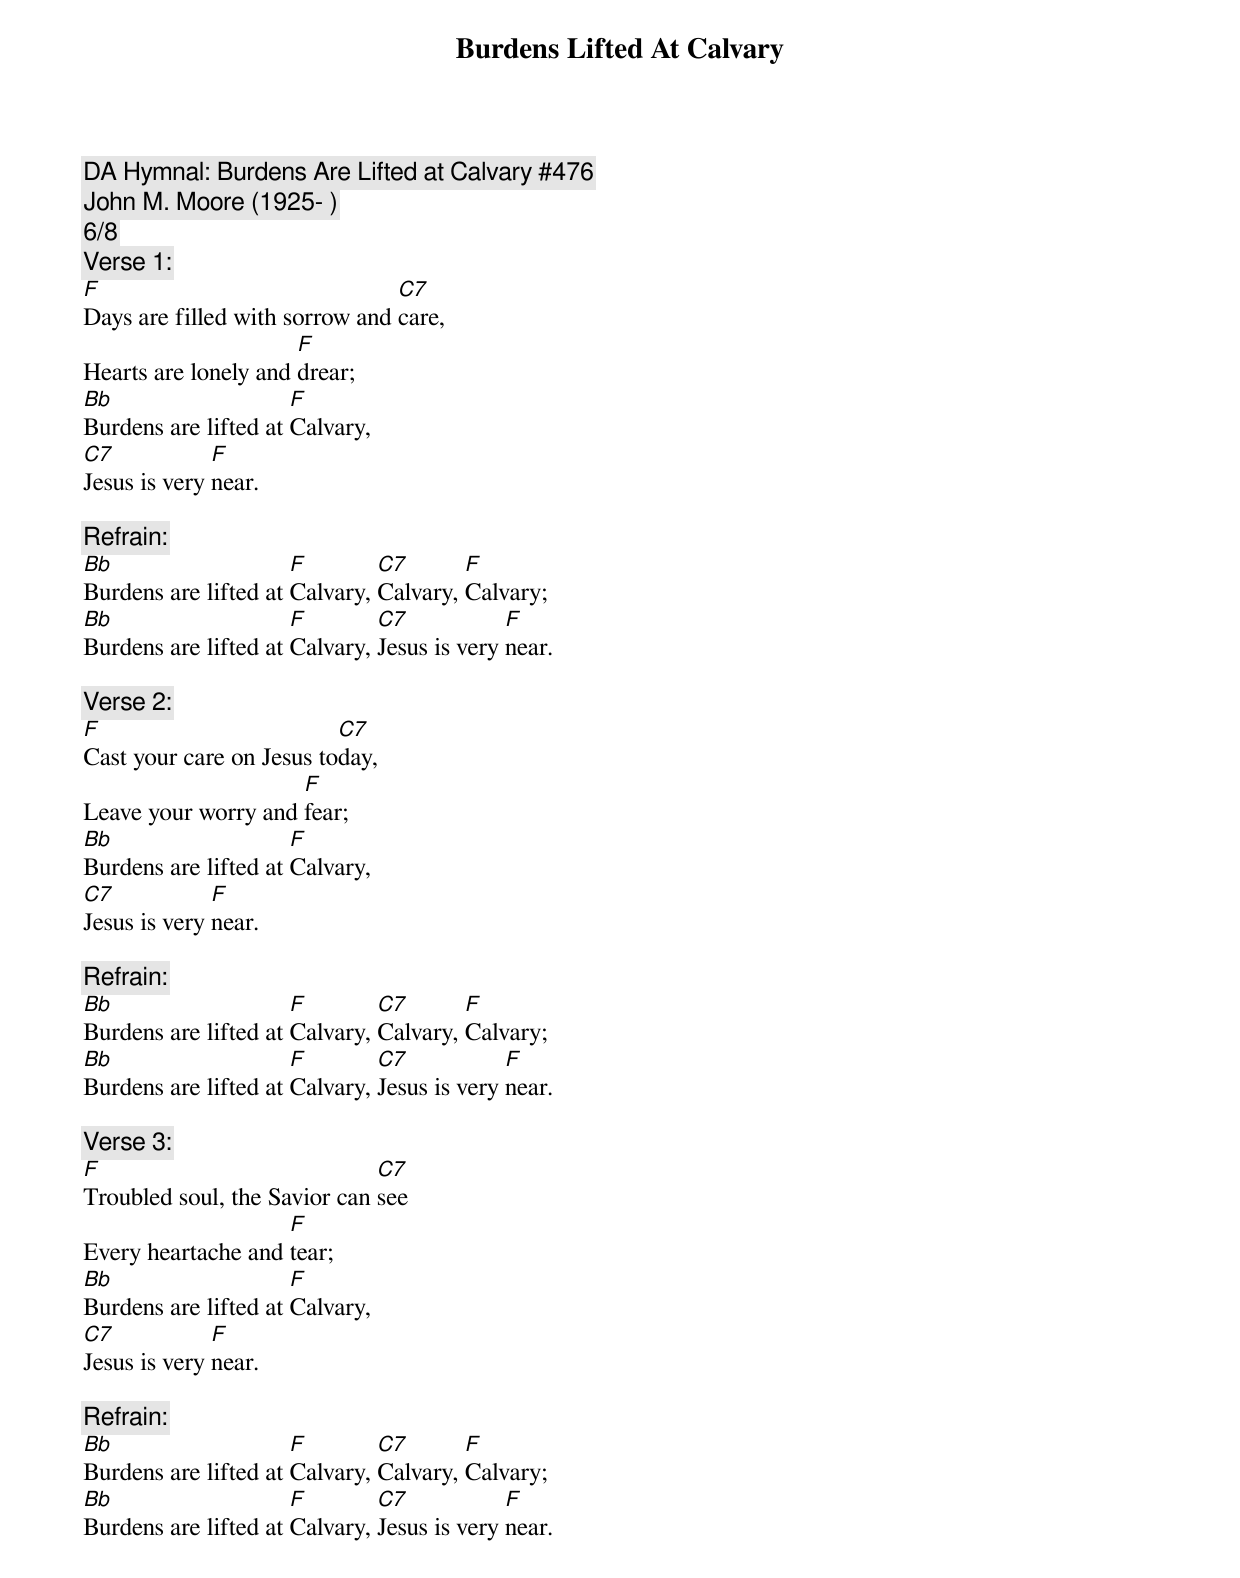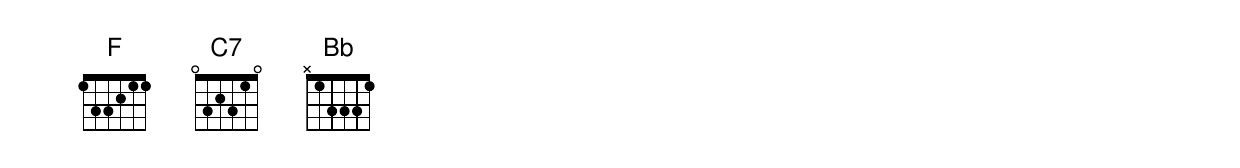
{title: Burdens Lifted At Calvary}
{subtitle: }
DA Hymnal: Burdens Are Lifted at Calvary #476
John M. Moore (1925- )
6/8
{c:Verse 1: }
F                               C7
Days are filled with sorrow and care,
                      F
Hearts are lonely and drear;
Bb                    F
Burdens are lifted at Calvary,
C7            F
Jesus is very near.

{c:Refrain: }
Bb                    F        C7       F
Burdens are lifted at Calvary, Calvary, Calvary;
Bb                    F        C7            F
Burdens are lifted at Calvary, Jesus is very near.

{c:Verse 2: }
F                         C7
Cast your care on Jesus today,
                     F
Leave your worry and fear;
Bb                    F
Burdens are lifted at Calvary,
C7            F
Jesus is very near.

{c:Refrain: }
Bb                    F        C7       F
Burdens are lifted at Calvary, Calvary, Calvary;
Bb                    F        C7            F
Burdens are lifted at Calvary, Jesus is very near.

{c:Verse 3: }
F                             C7
Troubled soul, the Savior can see
                    F
Every heartache and tear;
Bb                    F
Burdens are lifted at Calvary,
C7            F
Jesus is very near.

{c:Refrain: }
Bb                    F        C7       F
Burdens are lifted at Calvary, Calvary, Calvary;
Bb                    F        C7            F
Burdens are lifted at Calvary, Jesus is very near.
